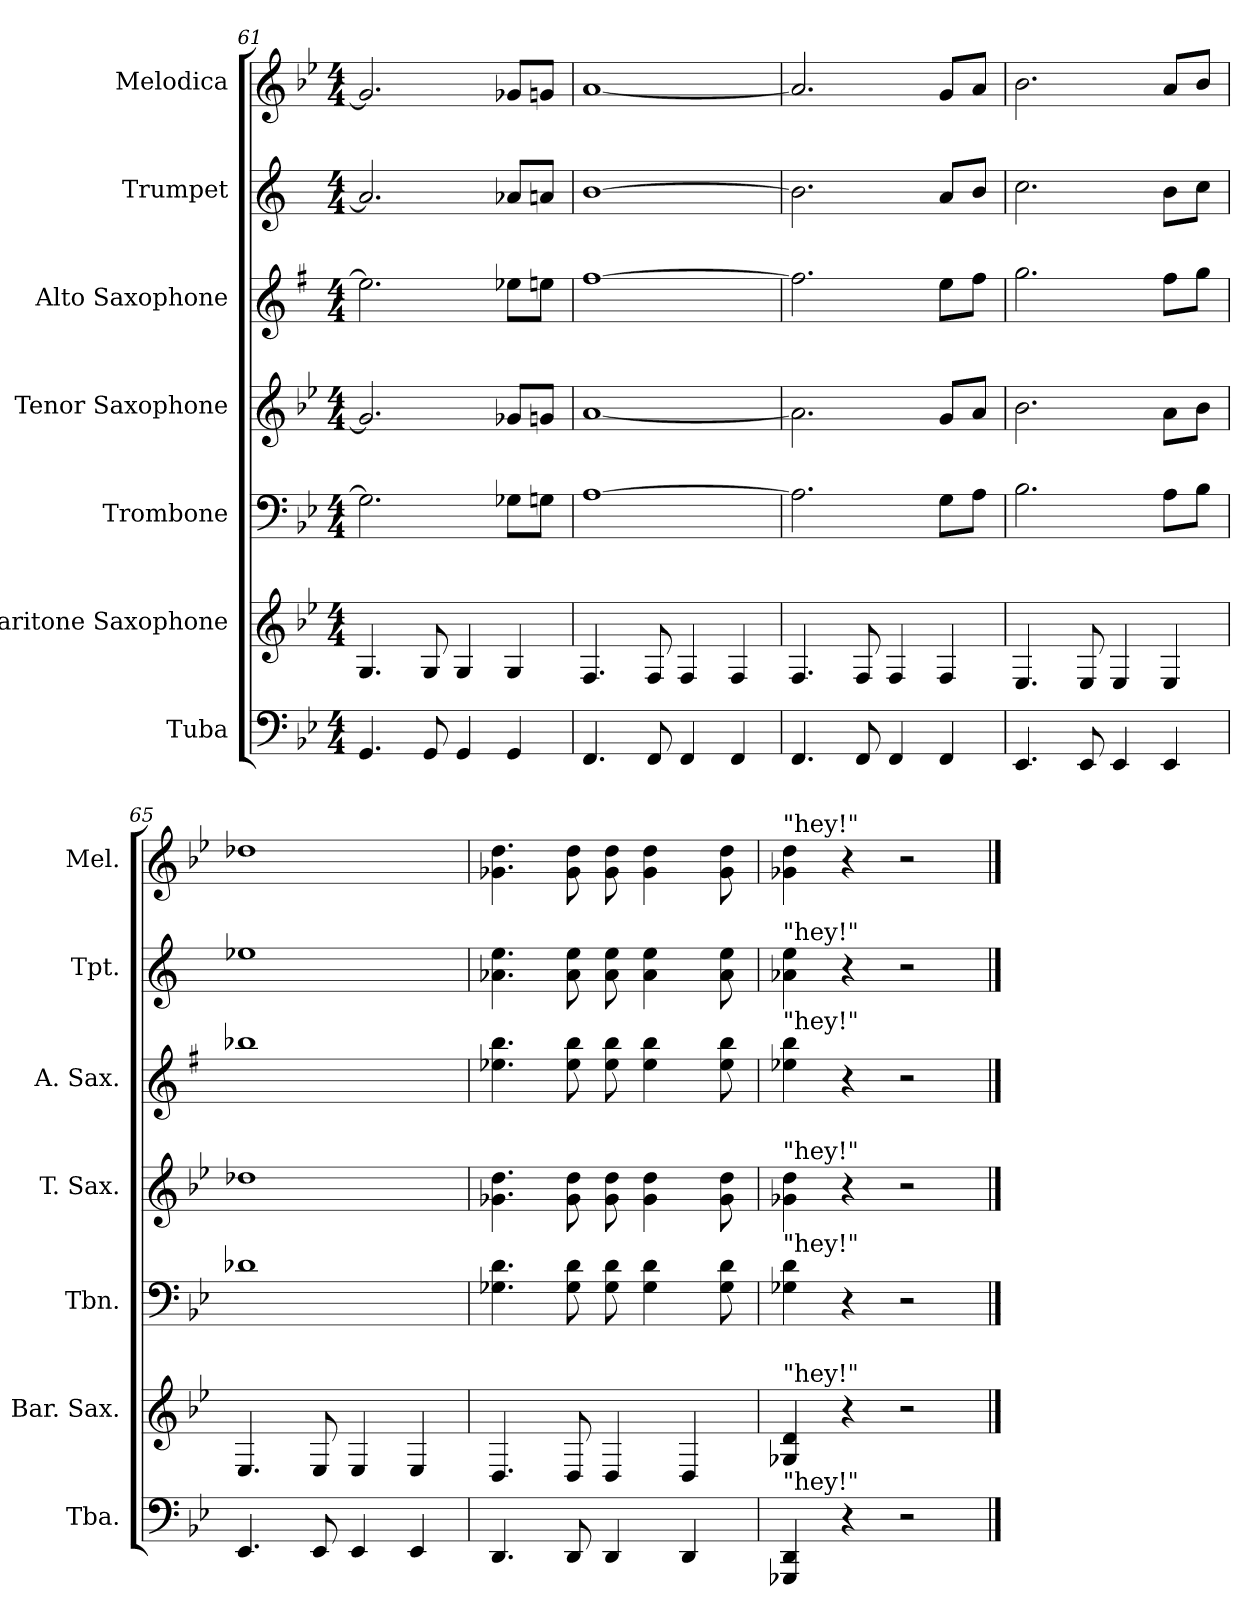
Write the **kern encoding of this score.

**kern	**kern	**kern	**kern	**kern	**kern	**kern
*part7	*part6	*part5	*part4	*part3	*part2	*part1
*staff7	*staff6	*staff5	*staff4	*staff3	*staff2	*staff1
*I"Tuba	*I"Baritone Saxophone	*I"Trombone	*I"Tenor Saxophone	*I"Alto Saxophone	*I"Trumpet	*I"Melodica
*I'Tba.	*I'Bar. Sax.	*I'Tbn.	*I'T. Sax.	*I'A. Sax.	*I'Tpt.	*I'Mel.
*clefF4	*clefG2	*clefF4	*clefG2	*clefG2	*clefG2	*clefG2
*	*ITrd12c21	*	*ITrd8c14	*ITrd5c9	*ITrd1c2	*
*k[b-e-]	*k[b-e-]	*k[b-e-]	*k[b-e-]	*k[b-e-]	*k[b-e-]	*k[b-e-]
*M4/4	*M4/4	*M4/4	*M4/4	*M4/4	*M4/4	*M4/4
=61	=61	=61	=61	=61	=61	=61
4.GG/	4.GG/	2.G\]	2.G/]	2.g\]	2.g/]	2.g/]
8GG/	8GG/	.	.	.	.	.
4GG/	4GG/	.	.	.	.	.
4GG/	4GG/	8G-X\L	8G-X/L	8g-X\L	8g-X/L	8g-X/L
.	.	8Gn\J	8Gn/J	8gn\J	8gn/J	8gn/J
!!LO:PB:g=z
=62	=62	=62	=62	=62	=62	=62
4.FF/	4.FF/	[1A	[1A	[1a	[1a	[1a
8FF/	8FF/	.	.	.	.	.
4FF/	4FF/	.	.	.	.	.
4FF/	4FF/	.	.	.	.	.
=63	=63	=63	=63	=63	=63	=63
4.FF/	4.FF/	2.A\]	2.A\]	2.a\]	2.a\]	2.a/]
8FF/	8FF/	.	.	.	.	.
4FF/	4FF/	.	.	.	.	.
4FF/	4FF/	8G\L	8G/L	8g\L	8g/L	8g/L
.	.	8A\J	8A/J	8a\J	8a/J	8a/J
=64	=64	=64	=64	=64	=64	=64
4.EE-/	4.EE-/	2.B-\	2.B-\	2.b-\	2.b-\	2.b-\
8EE-/	8EE-/	.	.	.	.	.
4EE-/	4EE-/	.	.	.	.	.
4EE-/	4EE-/	8A\L	8A\L	8a\L	8a\L	8a/L
.	.	8B-\J	8B-\J	8b-\J	8b-\J	8b-/J
=65	=65	=65	=65	=65	=65	=65
4.EE-/	4.EE-/	1d-X	1d-X	1dd-X	1dd-X	1dd-X
8EE-/	8EE-/	.	.	.	.	.
4EE-/	4EE-/	.	.	.	.	.
4EE-/	4EE-/	.	.	.	.	.
=66	=66	=66	=66	=66	=66	=66
4.DD/	4.DD/	4.G-X\ 4.d\	4.G-X\ 4.d\	4.g-X\ 4.dd\	4.g-X\ 4.dd\	4.g-X\ 4.dd\
8DD/	8DD/	8G-\ 8d\	8G-\ 8d\	8g-\ 8dd\	8g-\ 8dd\	8g-\ 8dd\
4DD/	4DD/	8G-\ 8d\	8G-\ 8d\	8g-\ 8dd\	8g-\ 8dd\	8g-\ 8dd\
.	.	4G-\ 4d\	4G-\ 4d\	4g-\ 4dd\	4g-\ 4dd\	4g-\ 4dd\
4DD/	4DD/	.	.	.	.	.
.	.	8G-\ 8d\	8G-\ 8d\	8g-\ 8dd\	8g-\ 8dd\	8g-\ 8dd\
!!LO:LB:g=z
=67	=67	=67	=67	=67	=67	=67
!	!	!	!	!	!	!LO:TX:a:t="hey!"
!	!	!	!	!	!LO:TX:a:t="hey!"	!
!	!	!	!	!LO:TX:a:t="hey!"	!	!
!	!	!	!LO:TX:a:t="hey!"	!	!	!
!	!	!LO:TX:a:t="hey!"	!	!	!	!
!	!LO:TX:a:t="hey!"	!	!	!	!	!
!LO:TX:a:t="hey!"	!	!	!	!	!	!
4GGG-X/ 4DD/	4GG-X/ 4D/	4G-X\ 4d\	4G-X\ 4d\	4g-X\ 4dd\	4g-X\ 4dd\	4g-X\ 4dd\
4r	4r	4r	4r	4r	4r	4r
2r	2r	2r	2r	2r	2r	2r
==	==	==	==	==	==	==
*-	*-	*-	*-	*-	*-	*-
